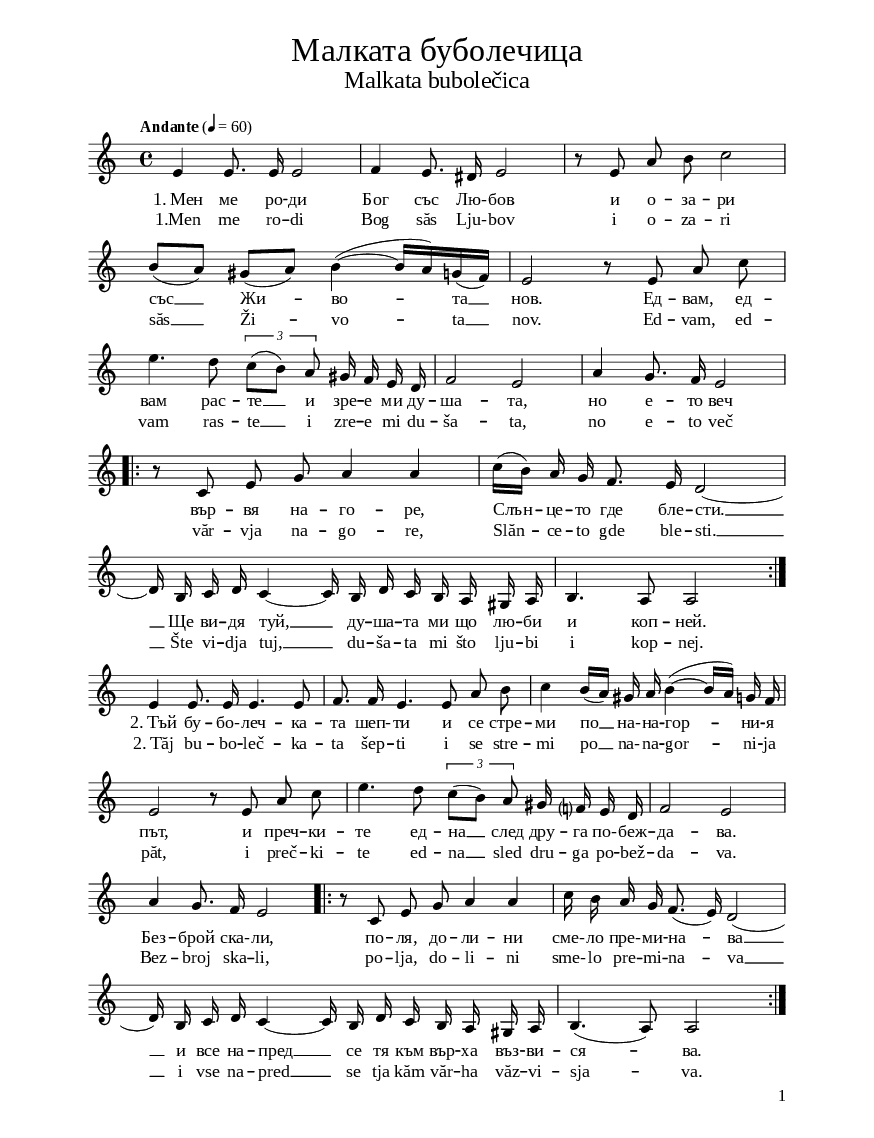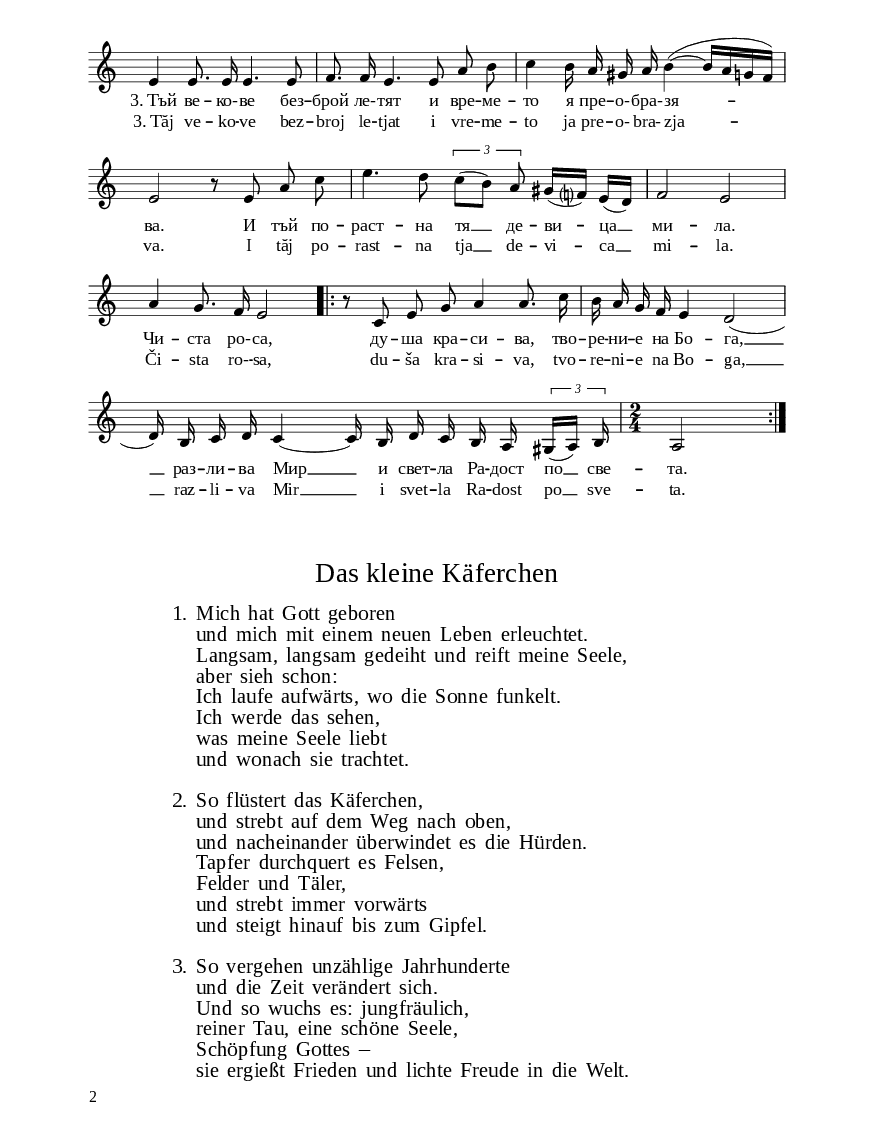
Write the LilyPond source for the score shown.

% Виж за разположението на текста.
\version "2.24.2"

% include paper part and global functions
\include "include/globals.ily"

\bookpart {
  \label #'ref173
  \tocItem \markup "Малката буболечица – Malkata bubolečica"
  \include "include/bookpart-paper.ily"
  \score {
    \include "include/score-layout.ily"

    \new Voice \absolute {
      \clef treble
      \key a \minor
      \time 4/4
      \tempoFunc "Andante" 4 "60"
      \autoBeamOff
      e'4  e'8.  e'16  e'2 | % 2
      f'4  e'8.  dis'16  e'2 | % 3
      r8  e'8  a'8  b'8  c''2 \break | % 4
      b'8 ( [  a'8  ])   gis'8 ( [  a'8 ])
      \autoBeamOn b'4  ( ~  b'16   a'16  )   g'16 (
      f'16  )  | % 5
      e'2 r8 \autoBeamOff e'8  a'8  c''8 \break | % 6
      e''4.  d''8 \tweak direction #up \times 2/3 {
        \once \override Slur.positions = #'(1 . 1) c''8  (  [ b'8 ])  a'8
      }
      gis'16  f'16  e'16  d'16 | % 7
      f'2  e'2 | % 8
      a'4  g'8.  f'16  e'2 \break
      \repeat
      volta 2 {
        | % 9
        \autoBeamOff  r8  c'8  e'8  g'8  a'4  a'4 |
        c''16 ( [  b'16 ] )  a'16  g'16
        f'8.  e'16  d'2 ~ | % 11
        d'16  b16  c'16  d'16  c'4 ~
        c'16  b16  d'16  c'16  b16
        a16  gis16  a16 | % 12
        b4.  a8  a2 \break
      }

      e'4 e'8. e'16 e'4. e'8 | f'8. f'16  e'4. e'8 a'8 b'8 |  c''4 b'16[ ( a'16 ) ] gis'16 a'16 b'4  ( ~ b'16 [a'16] ) g'16 f'16 | \break

      e'2 r8 e'8 a'8 c''8 | e''4. d''8  \tweak direction #up \times 2/3 {
        \once \override Slur.positions = #'(1 . 1) c''8  [ ( b'8 ) ] a'8
      } gis'16 f'?16 e'16 d'16 | f'2 e'2 | \break


      a'4 g'8.  f'16  e'2 |  \bar ".|:" r8 c'8 e' g' a'4 a'4 |  c''16 b' a' g' f'8. ( e'16 ) d'2 (| \break

      d'16)  b16  c'16  d'16  c'4 ~
      c'16  b16  d'16  c'16  b16
      a16  gis16  a16 | % 12
      b4. ( a8 ) a2 \break \bar ":|."


      e'4 e'8. e'16 e'4. e'8 | f'8. f'16 e'4. e'8 a'8 b'8 |  c''4 b'16  a'16 gis'16 a'16 \autoBeamOn b'4  ( ~ b'16 a'16  g'16 f'16 ) | \break

      e'2 r8 \autoBeamOff e'8 a'8 c''8 | e''4. d''8  \tweak direction #up \times 2/3 {
        \once \override Slur.positions = #'(1 . 1) c''8  ( [  b'8 ) ] a'8
      } gis'16 [( f'?16 )] e'16 [(d'16) ] | f'2 e'2 | \break


      a'4 g'8.  f'16  e'2 |  \bar ".|:" r8 c'8 e' g' a'4 a'8. c''16 | 
      
       b'16 a'16 g' f' e'4 d'2 (| \break

      d'16)  b16  c'16  d'16  c'4 ~
      c'16  b16  d'16  c'16  b16 a16 \times 2/3 { gis16 [ ( a16 ) ] b16 }| \time 2/4 a2 \break \bar ":|."
    }

    \addlyrics {
      "1. Мен" ме ро -- ди Бог със "Лю-" --
      бов и о -- за -- ри със __ Жи
      -- во -- та __ нов. Ед --
      вам, ед -- вам рас -- те __  и зре
      -- е ми ду -- ша -- та, но е -- то
      веч вър -- вя на -- го -- ре, Слън
      -- це -- то где бле -- сти. __
      Ще ви -- дя туй, __ ду -- ша -- та
      ми що лю -- би и коп -- ней.

      "2. Тъй" бу -- "бо-" -- леч -- ка -- та "шеп-" -- ти
      и се стре -- ми по __ "на-" -- на -- гор -- ни -- я път,
      и преч -- ки -- те ед -- на __ след дру -- га
      "по-" -- беж -- да -- ва.
      Без -- брой "ска-" -- ли, по -- ля, до -- ли -- ни
      "сме-" -- ло "пре-" -- ми -- на -- ва __
      и все на -- пред __ се тя към вър -- ха
      въз -- ви -- ся -- ва.

      "3. Тъй" ве -- "ко-" -- ве без -- брой "ле-" -- тят
      и вре -- ме -- то я пре -- "о-" -- "бра-" -- зя -- ва.
      И тъй по -- раст  -- на тя __ де -- ви -- ца __ ми -- ла.
      Чи -- ста "ро-" -- са, ду -- ша кра -- си -- ва,
      тво -- ре -- ни -- е на Бо -- га, __
      раз -- ли -- ва Мир __ и свет -- ла Ра -- дост
      по __ све -- та.

    }
    \addlyrics {
      "1.Men" me ro -- di Bog săs "Lju-" --
      bov i o -- za -- ri săs __ Ži
      -- vo -- ta __ nov. Ed --
      vam, ed -- vam ras -- te __  i zre
      -- e mi du -- ša -- ta, no e -- to
      več văr -- vja na -- go -- re, Slăn
      -- ce -- to gde ble -- sti. __
      Šte vi -- dja tuj, __ du -- ša -- ta
      mi što lju -- bi i kop -- nej.

      "2. Tăj" bu -- bo -- leč -- ka -- ta šep -- ti
      i se stre -- mi po __ "na-" -- na -- gor -- ni -- ja păt,
      i preč -- ki -- te ed -- na __ sled dru -- ga
      po -- bež -- da -- va.
      Bez -- broj ska -- li, po -- lja, do -- li -- ni
      "sme-" -- lo pre -- mi -- na -- va __
      i vse na -- pred __ se tja kăm văr -- ha
      văz -- vi -- sja -- va.

      "3. Tăj" ve -- ko -- ve bez -- broj le -- tjat
      i vre -- me -- to ja pre -- "o-" -- "bra-" -- zja -- va.
      I tăj po -- rast  -- na tja __ de -- vi -- ca __ mi -- la.
      Či -- sta "ro-" -- sa, du -- ša kra -- si -- va,
      tvo -- re -- ni -- e na Bo -- ga, __
      raz -- li -- va Mir __ i svet -- la Ra -- dost
      po __ sve -- ta.

    }

    \header {
      title = \titleFunc "Малката буболечица" "Malkata bubolečica"
    }

    \midi{}

  } % score



  \markup \empty-two

  % include foreign translation(s) of the song
  
\version "2.24.2"

\markup \fill-line { \fontsize #deTitleFontSize "Das kleine Käferchen" }
\markup \null
\markup \null
\markup \fontsize #deCoupletFontSize {
  \hspace #8
  \override #`(baseline-skip . ,deCoupletBaselineSkip)
      \column {
  \line {1. Mich hat Gott geboren}

  \line { "   " und mich mit einem neuen Leben erleuchtet.}

  \line { "   " Langsam, langsam gedeiht und reift meine Seele,}

  \line { "   " aber sieh schon:}

  \line { "   " Ich laufe aufwärts, wo die Sonne funkelt. }
  
   \line { "   "Ich werde das sehen,}

  \line { "   " was meine Seele liebt }
   \line { "   "und wonach sie trachtet.}
  \line { "  " }

  \line { 2. So flüstert das Käferchen,}

  \line { "   " und strebt auf dem Weg nach oben,}

  \line { "   " und nacheinander überwindet es die Hürden. }

  \line { "   " Tapfer durchquert es Felsen, }

  \line { "   " Felder und Täler,}

  \line { "   " und strebt immer vorwärts}

  \line { "   " und steigt hinauf bis zum Gipfel.}
  \line { "  " }
  \line { 3. So vergehen unzählige Jahrhunderte}

  \line { "   " und die Zeit verändert sich.}

  \line { "   " Und so wuchs es: jungfräulich,}

  \line { "   " reiner Tau, eine schöne Seele,}

  \line { "   " Schöpfung Gottes – }

  \line { "   " sie ergießt Frieden und lichte Freude in die Welt.}
}
}


} % bookpart

% Più mosso
%
